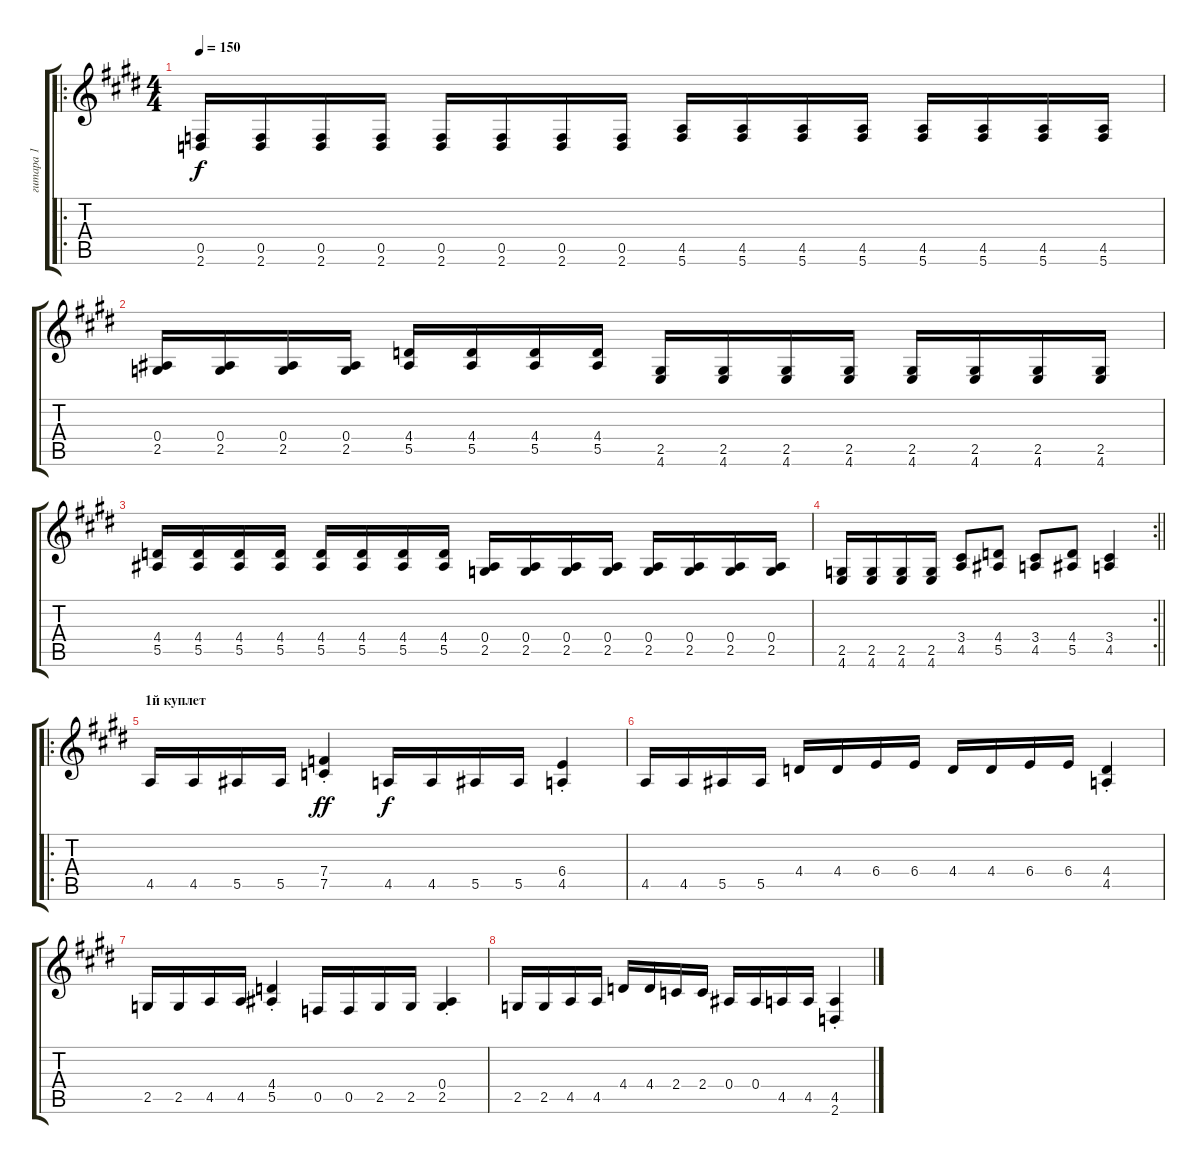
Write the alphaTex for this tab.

\track ("гитара 1" "гитара 1") {instrument distortionguitar}
\staff {score tabs}
\tuning (C4 G3 Eb3 Bb2 F2 C2) {hide}
\ro
\ts (4 4)
\tempo 150
\clef g2
\ks c#minor
(0.5 2.6).16{dy f} (0.5 2.6).16 (0.5 2.6).16 (0.5 2.6).16 (0.5 2.6).16 (0.5 2.6).16 (0.5 2.6).16 (0.5 2.6).16 (4.5 5.6).16 (4.5 5.6).16 (4.5 5.6).16 (4.5 5.6).16 (4.5 5.6).16 (4.5 5.6).16 (4.5 5.6).16 (4.5 5.6).16 |
(0.4 2.5).16 (0.4 2.5).16 (0.4 2.5).16 (0.4 2.5).16 (4.4 5.5).16 (4.4 5.5).16 (4.4 5.5).16 (4.4 5.5).16 (2.5 4.6).16 (2.5 4.6).16 (2.5 4.6).16 (2.5 4.6).16 (2.5 4.6).16 (2.5 4.6).16 (2.5 4.6).16 (2.5 4.6).16 |
(4.4 5.5).16 (4.4 5.5).16 (4.4 5.5).16 (4.4 5.5).16 (4.4 5.5).16 (4.4 5.5).16 (4.4 5.5).16 (4.4 5.5).16 (0.4 2.5).16 (0.4 2.5).16 (0.4 2.5).16 (0.4 2.5).16 (0.4 2.5).16 (0.4 2.5).16 (0.4 2.5).16 (0.4 2.5).16 |
\rc 2
\barLineRight lightlight
(2.5 4.6).16 (2.5 4.6).16 (2.5 4.6).16 (2.5 4.6).16 (3.4 4.5).8 (4.4 5.5).8 (3.4 4.5).8 (4.4 5.5).8 (3.4 4.5).4 |
\ro
\section ("" "1й куплет")
4.5.16 4.5.16 5.5.16 5.5.16 (7.4{st} 7.5{st}).4{dy ff} 4.5.16{dy f} 4.5.16 5.5.16 5.5.16 (6.4{st} 4.5{st}).4 |
4.5.16 4.5.16 5.5.16 5.5.16 4.4.16 4.4.16 6.4.16 6.4.16 4.4.16 4.4.16 6.4.16 6.4.16 (4.4{st} 4.5{st}).4 |
2.5.16 2.5.16 4.5.16 4.5.16 (4.4{st} 5.5{st}).4 0.5.16 0.5.16 2.5.16 2.5.16 (0.4{st} 2.5{st}).4 |
2.5.16 2.5.16 4.5.16 4.5.16 4.4.16 4.4.16 2.4.16 2.4.16 0.4.16 0.4.16 4.5.16 4.5.16 (4.5{st} 2.6{st}).4
